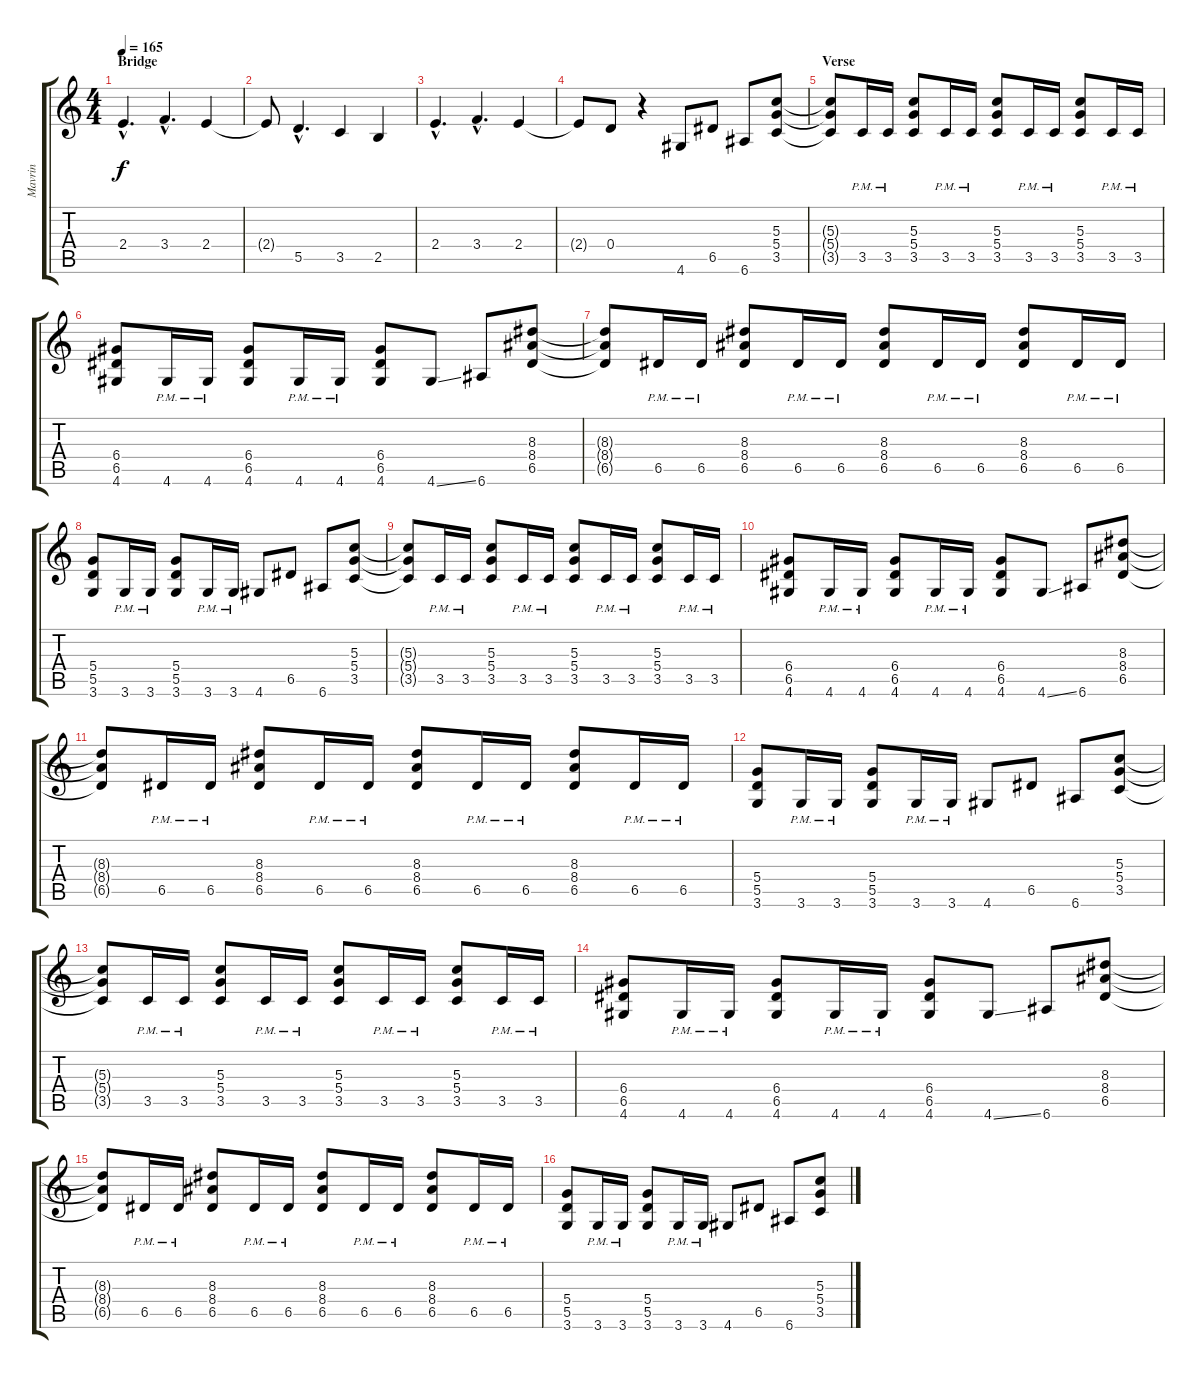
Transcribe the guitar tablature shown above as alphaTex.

\track ("Mavrin" "Mavrin") {instrument distortionguitar}
\staff {score tabs}
\tuning (E4 B3 G3 D3 A2 E2) {hide}
\ts (4 4)
\section ("" "Bridge")
\tempo 165
\clef g2
\ks c
2.4{hac}.4{d dy f} 3.4{hac}.4{d} 2.4.4 |
2.4{t}.8 5.5{hac}.4{d} 3.5.4 2.5.4 |
2.4{hac}.4{d} 3.4{hac}.4{d} 2.4.4 |
2.4{t}.8 0.4.8 r.4 4.6.8 6.5.8 6.6.8 (5.3 5.4 3.5).8 |
\section ("" "Verse")
(5.3{t} 5.4{t} 3.5{t}).8 3.5{pm}.16 3.5{pm}.16 (5.3 5.4 3.5).8 3.5{pm}.16 3.5{pm}.16 (5.3 5.4 3.5).8 3.5{pm}.16 3.5{pm}.16 (5.3 5.4 3.5).8 3.5{pm}.16 3.5{pm}.16 |
(6.4 6.5 4.6).8 4.6{pm}.16 4.6{pm}.16 (6.4 6.5 4.6).8 4.6{pm}.16 4.6{pm}.16 (6.4 6.5 4.6).8 4.6{ss}.8 6.6.8 (8.3 8.4 6.5).8 |
(8.3{t} 8.4{t} 6.5{t}).8 6.5{pm}.16 6.5{pm}.16 (8.3 8.4 6.5).8 6.5{pm}.16 6.5{pm}.16 (8.3 8.4 6.5).8 6.5{pm}.16 6.5{pm}.16 (8.3 8.4 6.5).8 6.5{pm}.16 6.5{pm}.16 |
(5.4 5.5 3.6).8 3.6{pm}.16 3.6{pm}.16 (5.4 5.5 3.6).8 3.6{pm}.16 3.6{pm}.16 4.6.8 6.5.8 6.6.8 (5.3 5.4 3.5).8 |
(5.3{t} 5.4{t} 3.5{t}).8 3.5{pm}.16 3.5{pm}.16 (5.3 5.4 3.5).8 3.5{pm}.16 3.5{pm}.16 (5.3 5.4 3.5).8 3.5{pm}.16 3.5{pm}.16 (5.3 5.4 3.5).8 3.5{pm}.16 3.5{pm}.16 |
(6.4 6.5 4.6).8 4.6{pm}.16 4.6{pm}.16 (6.4 6.5 4.6).8 4.6{pm}.16 4.6{pm}.16 (6.4 6.5 4.6).8 4.6{ss}.8 6.6.8 (8.3 8.4 6.5).8 |
(8.3{t} 8.4{t} 6.5{t}).8 6.5{pm}.16 6.5{pm}.16 (8.3 8.4 6.5).8 6.5{pm}.16 6.5{pm}.16 (8.3 8.4 6.5).8 6.5{pm}.16 6.5{pm}.16 (8.3 8.4 6.5).8 6.5{pm}.16 6.5{pm}.16 |
(5.4 5.5 3.6).8 3.6{pm}.16 3.6{pm}.16 (5.4 5.5 3.6).8 3.6{pm}.16 3.6{pm}.16 4.6.8 6.5.8 6.6.8 (5.3 5.4 3.5).8 |
(5.3{t} 5.4{t} 3.5{t}).8 3.5{pm}.16 3.5{pm}.16 (5.3 5.4 3.5).8 3.5{pm}.16 3.5{pm}.16 (5.3 5.4 3.5).8 3.5{pm}.16 3.5{pm}.16 (5.3 5.4 3.5).8 3.5{pm}.16 3.5{pm}.16 |
(6.4 6.5 4.6).8 4.6{pm}.16 4.6{pm}.16 (6.4 6.5 4.6).8 4.6{pm}.16 4.6{pm}.16 (6.4 6.5 4.6).8 4.6{ss}.8 6.6.8 (8.3 8.4 6.5).8 |
(8.3{t} 8.4{t} 6.5{t}).8 6.5{pm}.16 6.5{pm}.16 (8.3 8.4 6.5).8 6.5{pm}.16 6.5{pm}.16 (8.3 8.4 6.5).8 6.5{pm}.16 6.5{pm}.16 (8.3 8.4 6.5).8 6.5{pm}.16 6.5{pm}.16 |
(5.4 5.5 3.6).8 3.6{pm}.16 3.6{pm}.16 (5.4 5.5 3.6).8 3.6{pm}.16 3.6{pm}.16 4.6.8 6.5.8 6.6.8 (5.3 5.4 3.5).8
